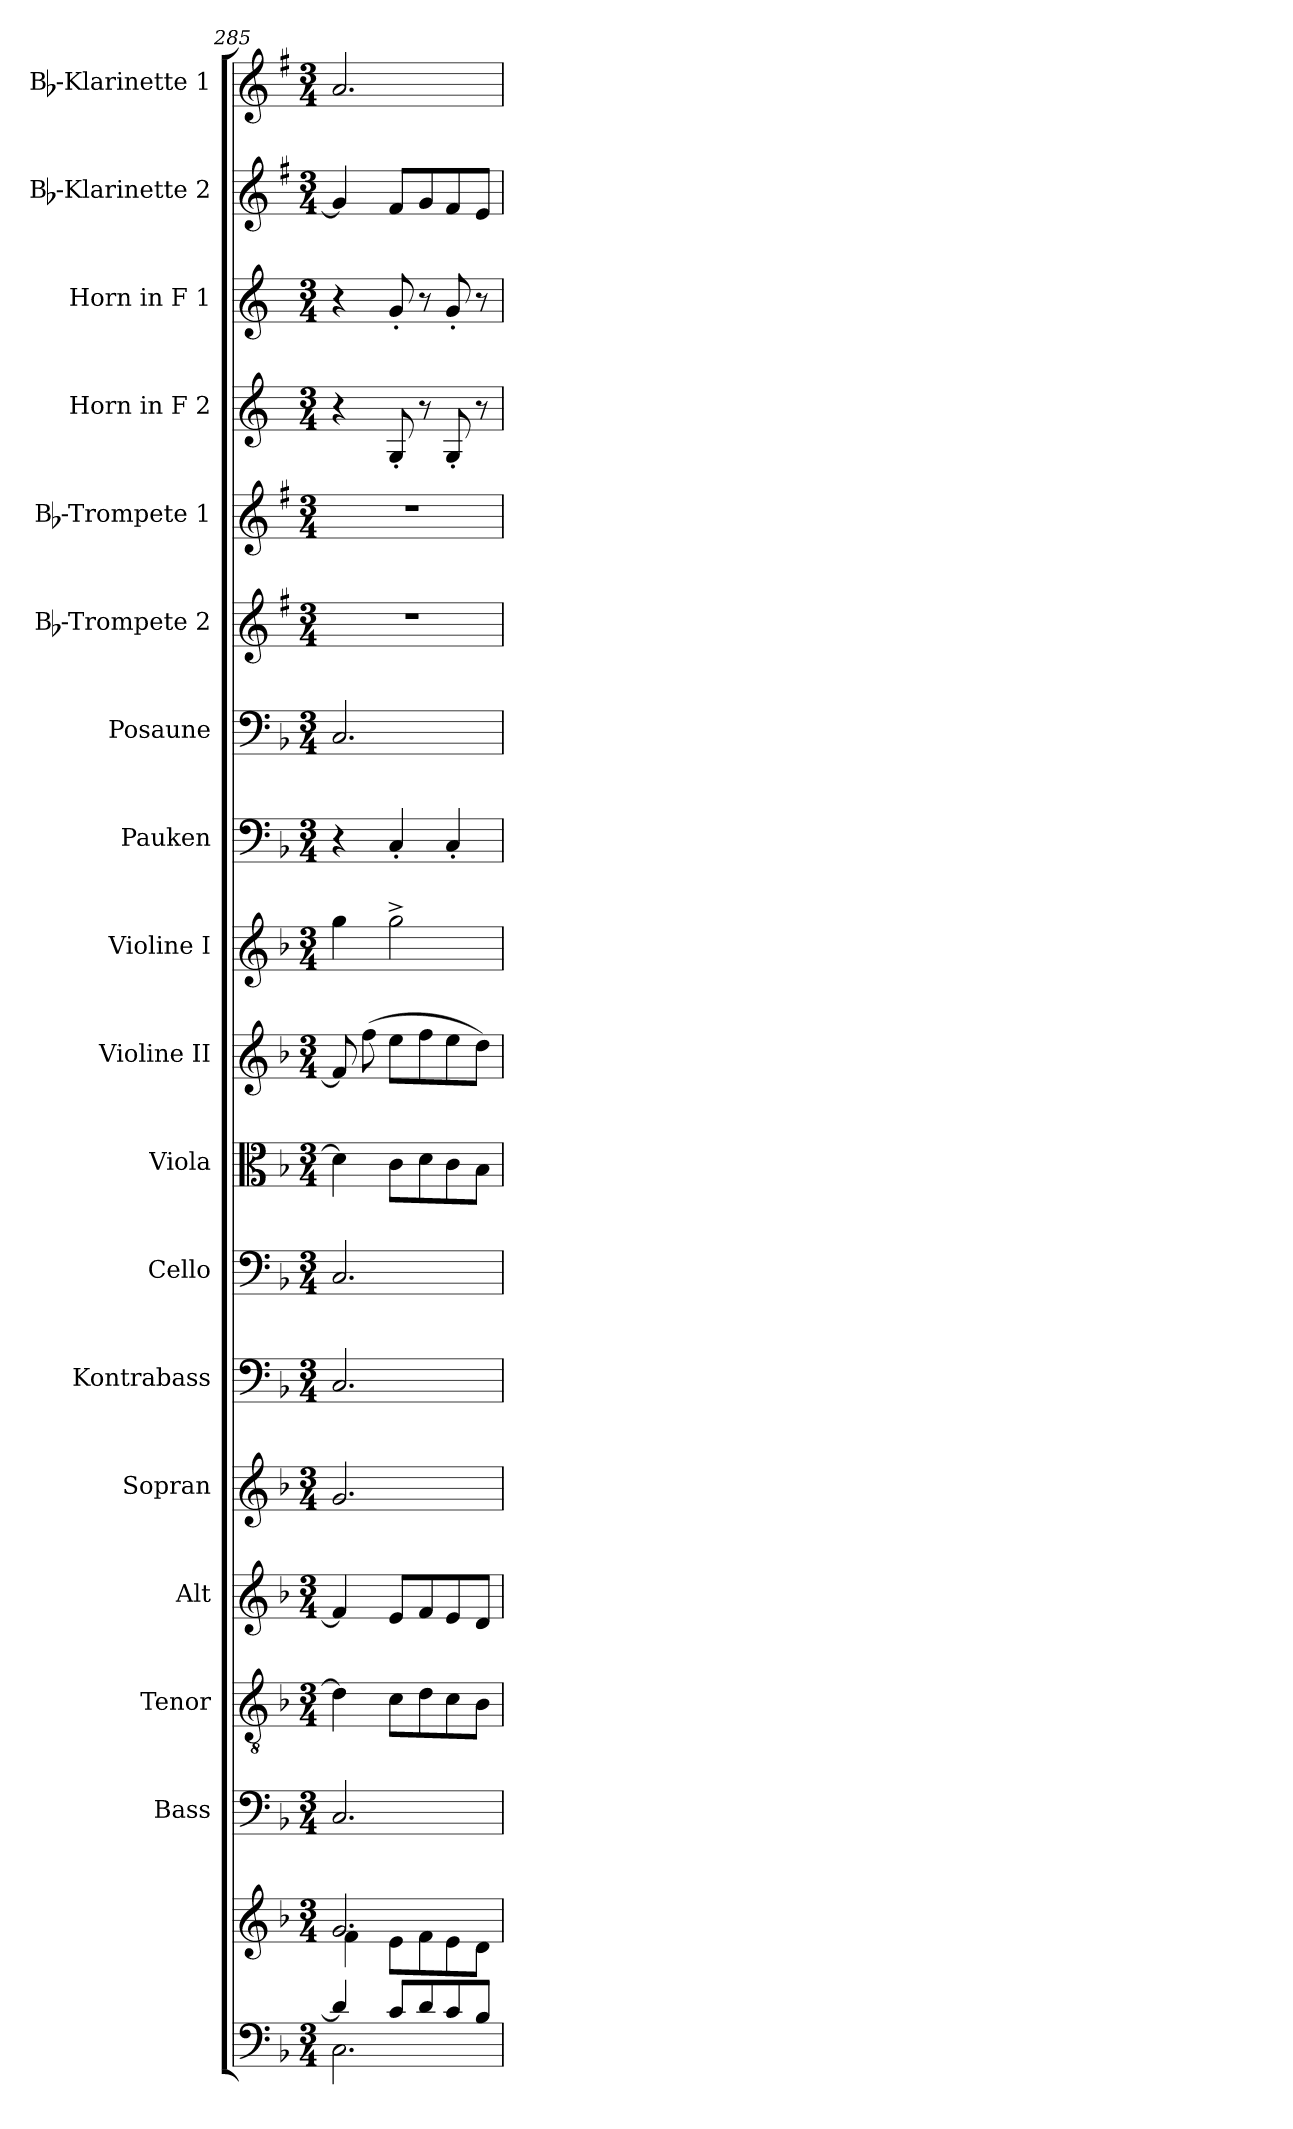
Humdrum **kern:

**kern	**kern	**kern	**kern	**kern	**kern	**kern	**kern	**kern	**kern	**kern	**kern	**kern	**kern	**kern	**kern	**kern	**kern	**kern
*part18	*part18	*part17	*part16	*part15	*part14	*part13	*part12	*part11	*part10	*part9	*part8	*part7	*part6	*part5	*part4	*part3	*part2	*part1
*staff19	*staff18	*staff17	*staff16	*staff15	*staff14	*staff13	*staff12	*staff11	*staff10	*staff9	*staff8	*staff7	*staff6	*staff5	*staff4	*staff3	*staff2	*staff1
*	*	*I"Bass	*I"Tenor	*I"Alt	*I"Sopran	*I"Kontrabass	*I"Cello	*I"Viola	*I"Violine II	*I"Violine I	*I"Pauken	*I"Posaune	*I"Bb-Trompete 2	*I"Bb-Trompete 1	*I"Horn in F 2	*I"Horn in F 1	*I"Bb-Klarinette 2	*I"Bb-Klarinette 1
*	*	*I'B.	*I'T.	*I'A.	*I'S.	*I'Kb.	*	*I'Vla.	*I'Vl. II	*I'Vl. I	*I'Pk.	*I'Pos.	*I'Bb Trp. 2	*I'Bb Trp. 1	*	*	*I'Bb Kl. 2	*I'Bb Kl. 1
*clefF4	*clefG2	*clefF4	*clefGv2	*clefG2	*clefG2	*clefF4	*clefF4	*clefC3	*clefG2	*clefG2	*clefF4	*clefF4	*clefG2	*clefG2	*clefG2	*clefG2	*clefG2	*clefG2
*	*	*	*	*	*	*ITrd7c12	*	*	*	*	*	*	*ITrd1c2	*ITrd1c2	*ITrd4c7	*ITrd4c7	*ITrd1c2	*ITrd1c2
*k[b-]	*k[b-]	*k[b-]	*k[b-]	*k[b-]	*k[b-]	*k[b-]	*k[b-]	*k[b-]	*k[b-]	*k[b-]	*k[b-]	*k[b-]	*k[b-]	*k[b-]	*k[b-]	*k[b-]	*k[b-]	*k[b-]
*F:	*F:	*F:	*F:	*F:	*F:	*F:	*F:	*F:	*F:	*F:	*F:	*F:	*F:	*F:	*F:	*F:	*F:	*F:
*M3/4	*M3/4	*M3/4	*M3/4	*M3/4	*M3/4	*M3/4	*M3/4	*M3/4	*M3/4	*M3/4	*M3/4	*M3/4	*M3/4	*M3/4	*M3/4	*M3/4	*M3/4	*M3/4
=285	=285	=285	=285	=285	=285	=285	=285	=285	=285	=285	=285	=285	=285	=285	=285	=285	=285	=285
*^	*^	*	*	*	*	*	*	*	*	*	*	*	*	*	*	*	*	*
4d/]	2.C\	2.g/	4f\	2.C/	4d\]	4f/]	2.g/	2.CC/	2.C/	4d\]	8f/]	4gg\	4r	2.C/	2.r	2.r	4r	4r	4f/]	2.g/
.	.	.	.	.	.	.	.	.	.	.	(>8ff\	.	.	.	.	.	.	.	.	.
8c/L	.	.	8e\L	.	8c\L	8e/L	.	.	.	8c\L	8ee\L	2gg^>\	4C'</	.	.	.	8C'</	8c'</	8e/L	.
8d/	.	.	8f\	.	8d\	8f/	.	.	.	8d\	8ff\	.	.	.	.	.	8r	8r	8f/	.
8c/	.	.	8e\	.	8c\	8e/	.	.	.	8c\	8ee\	.	4C'</	.	.	.	8C'</	8c'</	8e/	.
8B-/J	.	.	8d\J	.	8B-\J	8d/J	.	.	.	8B-\J	8dd\J)	.	.	.	.	.	8r	8r	8d/J	.
*v	*v	*	*	*	*	*	*	*	*	*	*	*	*	*	*	*	*	*	*	*
*	*v	*v	*	*	*	*	*	*	*	*	*	*	*	*	*	*	*	*	*
=	=	=	=	=	=	=	=	=	=	=	=	=	=	=	=	=	=	=
*-	*-	*-	*-	*-	*-	*-	*-	*-	*-	*-	*-	*-	*-	*-	*-	*-	*-	*-
